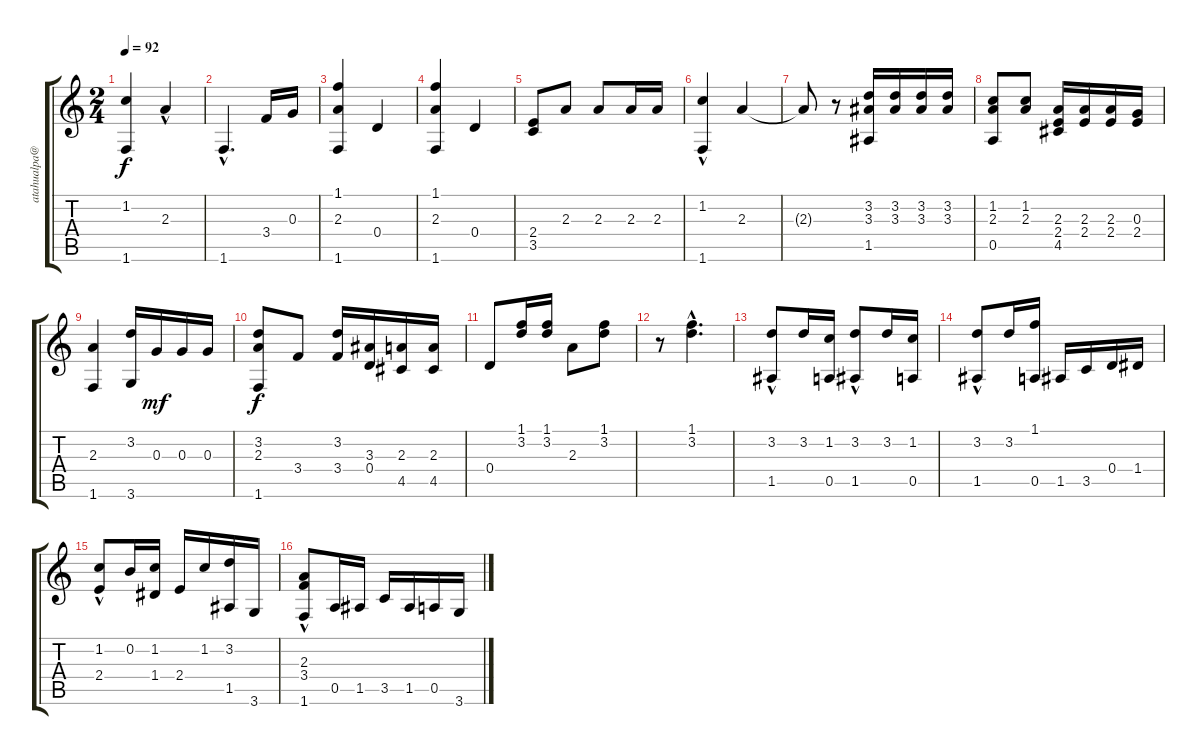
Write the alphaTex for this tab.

\track ("" "atahualpa@") {instrument acousticguitarnylon}
\staff {score tabs}
\tuning (E4 B3 G3 D3 A2 E2) {hide}
\ts (2 4)
\tempo 92
\clef g2
\ks c
(1.2 1.6).4{dy f} 2.3{hac}.4 |
1.6{hac}.4{d} 3.4.16 0.3.16 |
(1.1 2.3 1.6).4 0.4.4 |
(1.1 2.3 1.6).4 0.4.4 |
(2.4 3.5).8 2.3.8 2.3.8 2.3.16 2.3.16 |
(1.2 1.6{hac}).4 2.3.4 |
2.3{t}.8 r.8 (3.2 3.3 1.5).16 (3.2 3.3).16 (3.2 3.3).16 (3.2 3.3).16 |
(1.2 2.3 0.5).8 (1.2 2.3).8 (2.3 2.4 4.5).16 (2.3 2.4).16 (2.3 2.4).16 (0.3 2.4).16 |
(2.3 1.6).4 (3.2 3.6).16 0.3.16{dy mf} 0.3.16 0.3.16 |
(3.2 2.3 1.6).8{dy f} 3.4.8 (3.2 3.4).16 (3.3 0.4).16 (2.3 4.5).16 (2.3 4.5).16 |
0.4.8 (1.1 3.2).16 (1.1 3.2).16 2.3.8 (1.1 3.2).8 |
r.8 (1.1{hac} 3.2{hac}).4{d} |
(3.2 1.5{hac}).8 3.2.16 (1.2 0.5).16 (3.2 1.5{hac}).8 3.2.16 (1.2 0.5).16 |
(3.2 1.5{hac}).8 3.2.16 (1.1 0.5).16 1.5.16 3.5.16 0.4.16 1.4.16 |
(1.2 2.4{hac}).8 0.2.16 (1.2 1.4).16 2.4.16 1.2.16 (3.2 1.5).16 3.6.16 |
(2.3{hac} 3.4{hac} 1.6).8 0.5.16 1.5.16 3.5.16 1.5.16 0.5.16 3.6.16
